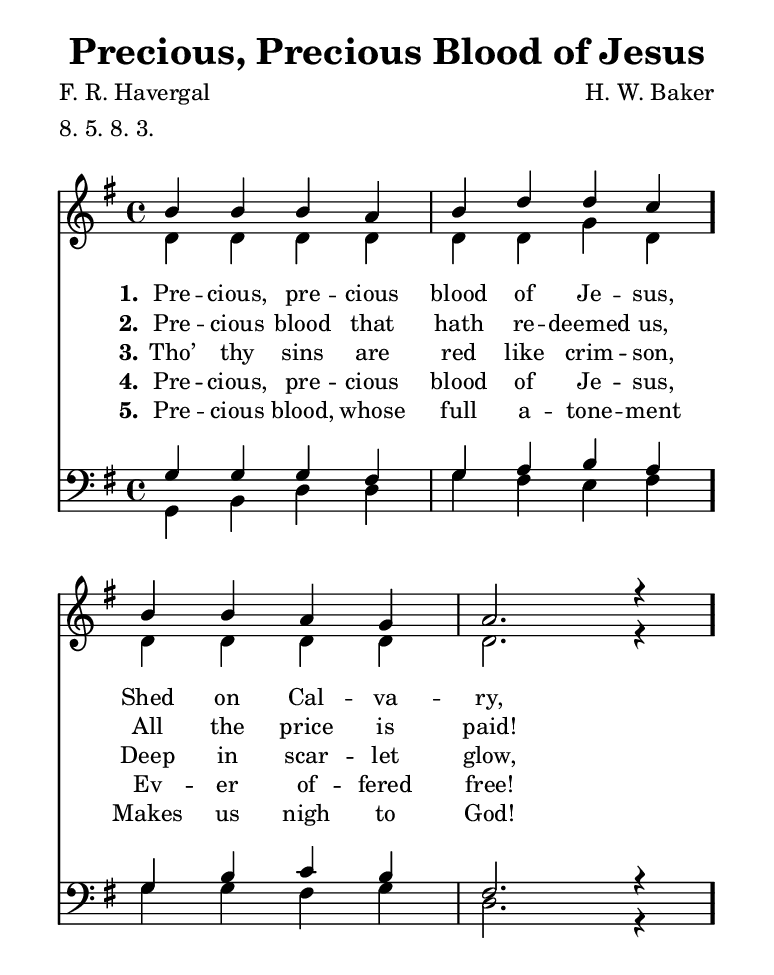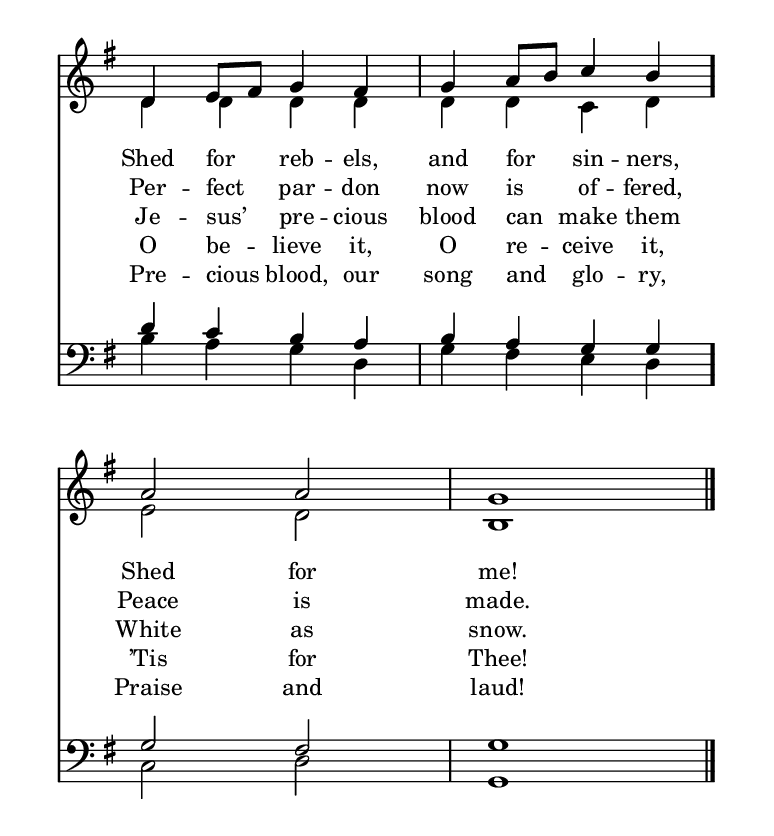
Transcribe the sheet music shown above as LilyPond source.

\include "common/global.ily"
\paper {
  \include "common/paper.ily"
  ragged-bottom = ##t
  ragged-last-bottom = ##t
  systems-per-page = 2
  %page-count = ##f
}

\header{
  hymnnumber = "31"
  title = "Precious, Precious Blood of Jesus"
  tunename = "Stephanos"
  meter = "8. 5. 8. 3."
  poet = "F. R. Havergal"
  composer = "H. W. Baker"
  %copyright = ""
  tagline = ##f
}

% for fermata in MIDI
ta = { \tempo 4=90 }
tb = { \tempo 4=45 }

patternAA = { c4 }
patternAB = { c4 c8[ c8] c4 c4 }

patternBA = { c4 c4 c4 c4 | c2. c4 }

patternCA = { c2 c2 | c1 }

global = {
  \include "common/overrides.ily"
  \override Staff.TimeSignature.style = #'()
  \time 4/4
  \override Score.MetronomeMark.transparent = ##t % hide all fermata changes too
  \ta
  \key g \major
  %\partial 4
  \autoBeamOff
}

notesSoprano = {
\global
\relative c'' {

  \changePitch \patternAA { b b b a        | b d d c   }
  \changePitch \patternBA { b b a g        | a r       }
  \changePitch \patternAB { d, e fis g fis | g a b c b }
  \changePitch \patternCA { a a            | g         }

  \bar "|."

}
}

notesAlto = {
\global
\relative e' {

  \changePitch \patternAA { d d d d | d d g d }
  \changePitch \patternBA { d d d d | d r     }
  \changePitch \patternAA { d d d d | d d c d }
  \changePitch \patternCA { e d     | b       }

}
}

notesTenor = {
\global
\relative a {

  \changePitch \patternAA { g g g fis | g a b a }
  \changePitch \patternBA { g b c b   | fis r   }
  \changePitch \patternAA { d' c b a  | b a g g }
  \changePitch \patternCA { g fis     | g       }

}
}

notesBass = {
\global
\relative f, {

  \changePitch \patternAA { g b d d   | g fis e fis }
  \changePitch \patternBA { g g fis g | d r         }
  \changePitch \patternAA { b' a g d  | g fis e d   }
  \changePitch \patternCA { c d       | g,          }

}
}

wordsA = \lyricmode {
\set stanza = "1."

Pre -- cious, pre -- cious blood of Je -- sus, \bar "."
Shed on Cal -- va -- ry, \bar "." \break
Shed for reb -- els, and for sin -- ners, \bar "."
Shed for me! \bar "." \break

}

wordsB = \lyricmode {
\set stanza = "2."

Pre -- cious blood that hath re -- deemed us,
All the price is paid!
Per -- fect par -- don now is of -- fered,
Peace is made.

}

wordsC = \lyricmode {
\set stanza = "3."

Tho’ thy sins are red like crim -- son,
Deep in scar -- let glow,
Je -- sus’ pre -- cious blood can make them
White as snow.

}

wordsD = \lyricmode {
\set stanza = "4."

Pre -- cious, pre -- cious blood of Je -- sus,
Ev -- er of -- fered free!
O be -- lieve it, O re -- ceive it,
’Tis for Thee! % XXX the capitalised Thee exists in the original, but is possibly not intended

}

wordsE = \lyricmode {
\set stanza = "5."

Pre -- cious blood, whose full a -- tone -- ment
Makes us nigh to God!
Pre -- cious blood, our song and glo -- ry,
Praise and laud!

}

\score {
  \context ChoirStaff <<
    \context Staff = upper <<
      \set ChoirStaff.systemStartDelimiter = #'SystemStartBar
      \context Voice  = sopranos { \voiceOne << \notesSoprano >> }
      \context Voice  = altos { \voiceTwo << \notesAlto >> }
      \context Lyrics = one   \lyricsto sopranos \wordsA
      \context Lyrics = two   \lyricsto sopranos \wordsB
      \context Lyrics = three \lyricsto sopranos \wordsC
      \context Lyrics = four  \lyricsto sopranos \wordsD
      \context Lyrics = five  \lyricsto sopranos \wordsE
    >>
    \context Staff = men <<
      \clef bass
      \context Voice  = tenors { \voiceOne << \notesTenor >> }
      \context Voice  = basses { \voiceTwo << \notesBass >> }
    >>
  >>
  \layout {
    \include "common/layout.ily"
  }
  \midi{
    \include "common/midi.ily"
  }
}

\version "2.18.0"  % necessary for upgrading to future LilyPond versions.

% vi:set et ts=2 sw=2 ai nocindent syntax=lilypond:
